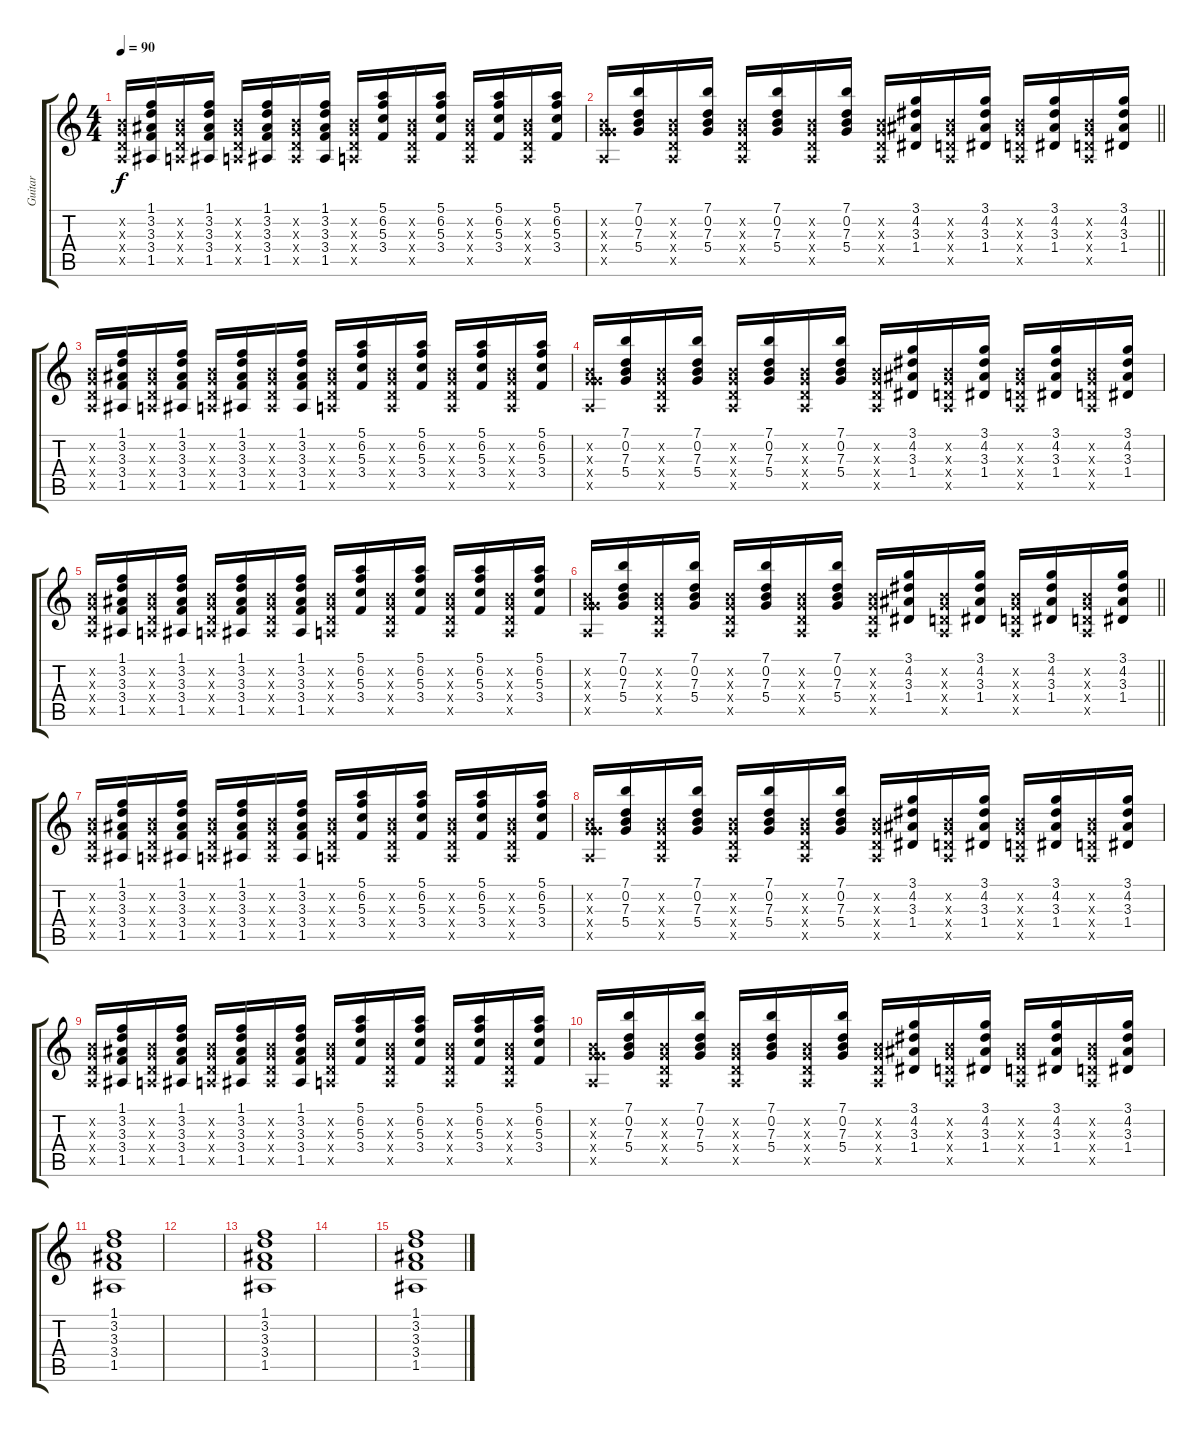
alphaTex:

\track ("Guitar" "Guitar") {instrument overdrivenguitar}
\staff {score tabs}
\tuning (E4 B3 G3 D3 A2 E2) {hide}
\ts (4 4)
\tempo 90
\clef g2
\ks c
(0.2{x} 0.3{x} 0.4{x} 0.5{x}).16{dy f instrument electricguitarclean} (1.1 3.2 3.3 3.4 1.5).16 (0.2{x} 0.3{x} 0.4{x} 0.5{x}).16 (1.1 3.2 3.3 3.4 1.5).16 (0.2{x} 0.3{x} 0.4{x} 0.5{x}).16 (1.1 3.2 3.3 3.4 1.5).16 (0.2{x} 0.3{x} 0.4{x} 1.5{x}).16 (1.1 3.2 3.3 3.4 1.5).16 (0.2{x} 0.3{x} 0.4{x} 0.5{x}).16 (5.1 6.2 5.3 3.4).16 (0.2{x} 0.3{x} 0.4{x} 0.5{x}).16 (5.1 6.2 5.3 3.4).16 (0.2{x} 0.3{x} 0.4{x} 0.5{x}).16 (5.1 6.2 5.3 3.4).16 (0.2{x} 0.3{x} 0.4{x} 0.5{x}).16 (5.1 6.2 5.3 3.4).16 |
\barLineRight lightlight
(0.2{x} 0.3{x} 5.4{x} 0.5{x}).16 (7.1 0.2 7.3 5.4).16 (0.2{x} 0.3{x} 0.4{x} 0.5{x}).16 (7.1 0.2 7.3 5.4).16 (0.2{x} 0.3{x} 0.4{x} 0.5{x}).16 (7.1 0.2 7.3 5.4).16 (0.2{x} 0.3{x} 0.4{x} 0.5{x}).16 (7.1 0.2 7.3 5.4).16 (0.2{x} 0.3{x} 0.4{x} 0.5{x}).16 (3.1 4.2 3.3 1.4).16 (0.2{x} 0.3{x} 0.4{x} 0.5{x}).16 (3.1 4.2 3.3 1.4).16 (0.2{x} 0.3{x} 0.4{x} 0.5{x}).16 (3.1 4.2 3.3 1.4).16 (0.2{x} 0.3{x} 0.4{x} 0.5{x}).16 (3.1 4.2 3.3 1.4).16 |
(0.2{x} 0.3{x} 0.4{x} 0.5{x}).16{instrument electricguitarclean} (1.1 3.2 3.3 3.4 1.5).16 (0.2{x} 0.3{x} 0.4{x} 0.5{x}).16 (1.1 3.2 3.3 3.4 1.5).16 (0.2{x} 0.3{x} 0.4{x} 0.5{x}).16 (1.1 3.2 3.3 3.4 1.5).16 (0.2{x} 0.3{x} 0.4{x} 1.5{x}).16 (1.1 3.2 3.3 3.4 1.5).16 (0.2{x} 0.3{x} 0.4{x} 0.5{x}).16 (5.1 6.2 5.3 3.4).16 (0.2{x} 0.3{x} 0.4{x} 0.5{x}).16 (5.1 6.2 5.3 3.4).16 (0.2{x} 0.3{x} 0.4{x} 0.5{x}).16 (5.1 6.2 5.3 3.4).16 (0.2{x} 0.3{x} 0.4{x} 0.5{x}).16 (5.1 6.2 5.3 3.4).16 |
(0.2{x} 0.3{x} 5.4{x} 0.5{x}).16 (7.1 0.2 7.3 5.4).16 (0.2{x} 0.3{x} 0.4{x} 0.5{x}).16 (7.1 0.2 7.3 5.4).16 (0.2{x} 0.3{x} 0.4{x} 0.5{x}).16 (7.1 0.2 7.3 5.4).16 (0.2{x} 0.3{x} 0.4{x} 0.5{x}).16 (7.1 0.2 7.3 5.4).16 (0.2{x} 0.3{x} 0.4{x} 0.5{x}).16 (3.1 4.2 3.3 1.4).16 (0.2{x} 0.3{x} 0.4{x} 0.5{x}).16 (3.1 4.2 3.3 1.4).16 (0.2{x} 0.3{x} 0.4{x} 0.5{x}).16 (3.1 4.2 3.3 1.4).16 (0.2{x} 0.3{x} 0.4{x} 0.5{x}).16 (3.1 4.2 3.3 1.4).16 |
(0.2{x} 0.3{x} 0.4{x} 0.5{x}).16{instrument electricguitarclean} (1.1 3.2 3.3 3.4 1.5).16 (0.2{x} 0.3{x} 0.4{x} 0.5{x}).16 (1.1 3.2 3.3 3.4 1.5).16 (0.2{x} 0.3{x} 0.4{x} 0.5{x}).16 (1.1 3.2 3.3 3.4 1.5).16 (0.2{x} 0.3{x} 0.4{x} 1.5{x}).16 (1.1 3.2 3.3 3.4 1.5).16 (0.2{x} 0.3{x} 0.4{x} 0.5{x}).16 (5.1 6.2 5.3 3.4).16 (0.2{x} 0.3{x} 0.4{x} 0.5{x}).16 (5.1 6.2 5.3 3.4).16 (0.2{x} 0.3{x} 0.4{x} 0.5{x}).16 (5.1 6.2 5.3 3.4).16 (0.2{x} 0.3{x} 0.4{x} 0.5{x}).16 (5.1 6.2 5.3 3.4).16 |
\barLineRight lightlight
(0.2{x} 0.3{x} 5.4{x} 0.5{x}).16 (7.1 0.2 7.3 5.4).16 (0.2{x} 0.3{x} 0.4{x} 0.5{x}).16 (7.1 0.2 7.3 5.4).16 (0.2{x} 0.3{x} 0.4{x} 0.5{x}).16 (7.1 0.2 7.3 5.4).16 (0.2{x} 0.3{x} 0.4{x} 0.5{x}).16 (7.1 0.2 7.3 5.4).16 (0.2{x} 0.3{x} 0.4{x} 0.5{x}).16 (3.1 4.2 3.3 1.4).16 (0.2{x} 0.3{x} 0.4{x} 0.5{x}).16 (3.1 4.2 3.3 1.4).16 (0.2{x} 0.3{x} 0.4{x} 0.5{x}).16 (3.1 4.2 3.3 1.4).16 (0.2{x} 0.3{x} 0.4{x} 0.5{x}).16 (3.1 4.2 3.3 1.4).16 |
(0.2{x} 0.3{x} 0.4{x} 0.5{x}).16{instrument electricguitarclean} (1.1 3.2 3.3 3.4 1.5).16 (0.2{x} 0.3{x} 0.4{x} 0.5{x}).16 (1.1 3.2 3.3 3.4 1.5).16 (0.2{x} 0.3{x} 0.4{x} 0.5{x}).16 (1.1 3.2 3.3 3.4 1.5).16 (0.2{x} 0.3{x} 0.4{x} 1.5{x}).16 (1.1 3.2 3.3 3.4 1.5).16 (0.2{x} 0.3{x} 0.4{x} 0.5{x}).16 (5.1 6.2 5.3 3.4).16 (0.2{x} 0.3{x} 0.4{x} 0.5{x}).16 (5.1 6.2 5.3 3.4).16 (0.2{x} 0.3{x} 0.4{x} 0.5{x}).16 (5.1 6.2 5.3 3.4).16 (0.2{x} 0.3{x} 0.4{x} 0.5{x}).16 (5.1 6.2 5.3 3.4).16 |
(0.2{x} 0.3{x} 5.4{x} 0.5{x}).16 (7.1 0.2 7.3 5.4).16 (0.2{x} 0.3{x} 0.4{x} 0.5{x}).16 (7.1 0.2 7.3 5.4).16 (0.2{x} 0.3{x} 0.4{x} 0.5{x}).16 (7.1 0.2 7.3 5.4).16 (0.2{x} 0.3{x} 0.4{x} 0.5{x}).16 (7.1 0.2 7.3 5.4).16 (0.2{x} 0.3{x} 0.4{x} 0.5{x}).16 (3.1 4.2 3.3 1.4).16 (0.2{x} 0.3{x} 0.4{x} 0.5{x}).16 (3.1 4.2 3.3 1.4).16 (0.2{x} 0.3{x} 0.4{x} 0.5{x}).16 (3.1 4.2 3.3 1.4).16 (0.2{x} 0.3{x} 0.4{x} 0.5{x}).16 (3.1 4.2 3.3 1.4).16 |
(0.2{x} 0.3{x} 0.4{x} 0.5{x}).16{instrument electricguitarclean} (1.1 3.2 3.3 3.4 1.5).16 (0.2{x} 0.3{x} 0.4{x} 0.5{x}).16 (1.1 3.2 3.3 3.4 1.5).16 (0.2{x} 0.3{x} 0.4{x} 0.5{x}).16 (1.1 3.2 3.3 3.4 1.5).16 (0.2{x} 0.3{x} 0.4{x} 1.5{x}).16 (1.1 3.2 3.3 3.4 1.5).16 (0.2{x} 0.3{x} 0.4{x} 0.5{x}).16 (5.1 6.2 5.3 3.4).16 (0.2{x} 0.3{x} 0.4{x} 0.5{x}).16 (5.1 6.2 5.3 3.4).16 (0.2{x} 0.3{x} 0.4{x} 0.5{x}).16 (5.1 6.2 5.3 3.4).16 (0.2{x} 0.3{x} 0.4{x} 0.5{x}).16 (5.1 6.2 5.3 3.4).16 |
(0.2{x} 0.3{x} 5.4{x} 0.5{x}).16 (7.1 0.2 7.3 5.4).16 (0.2{x} 0.3{x} 0.4{x} 0.5{x}).16 (7.1 0.2 7.3 5.4).16 (0.2{x} 0.3{x} 0.4{x} 0.5{x}).16 (7.1 0.2 7.3 5.4).16 (0.2{x} 0.3{x} 0.4{x} 0.5{x}).16 (7.1 0.2 7.3 5.4).16 (0.2{x} 0.3{x} 0.4{x} 0.5{x}).16 (3.1 4.2 3.3 1.4).16 (0.2{x} 0.3{x} 0.4{x} 0.5{x}).16 (3.1 4.2 3.3 1.4).16 (0.2{x} 0.3{x} 0.4{x} 0.5{x}).16 (3.1 4.2 3.3 1.4).16 (0.2{x} 0.3{x} 0.4{x} 0.5{x}).16 (3.1 4.2 3.3 1.4).16 |
(1.1 3.2 3.3 3.4 1.5).1 |
|
(1.1 3.2 3.3 3.4 1.5).1 |
|
(1.1 3.2 3.3 3.4 1.5).1
